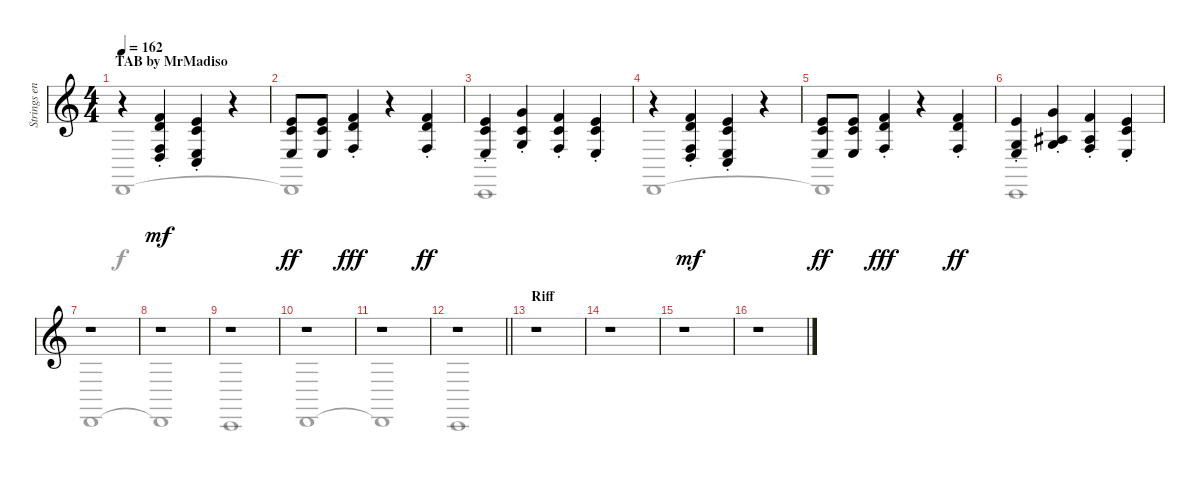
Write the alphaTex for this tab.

\track ("Strings ensemble" "Strings en") {instrument stringensemble1}
\staff {score}
\tuning (E4 B3 G3 D3 G2 C2) {hide}
\voice
\ts (4 4)
\section ("" "TAB by MrMadiso")
\tempo 162
\clef g2
\ks c
r.4{dy mf instrument stringensemble1} (6.2{st} 7.3{st} 3.4{st} 7.5{st}).4 (0.1{st} 5.3{st} 2.4{st} 5.5{st}).4 r.4 |
(0.1 1.2 2.4).8{dy ff} (0.1 1.2 2.4).8 (1.1{st} 3.2{st} 3.4{st}).4{dy fff} r.4 (1.1{st} 3.2{st} 3.4{st}).4{dy ff} |
(0.1{st} 1.2{st} 2.4{st}).4 (3.1{st} 1.2{st} 0.3{st}).4 (1.1{st} 1.2{st} 3.4{st}).4 (0.1{st} 1.2{st} 2.4{st}).4 |
r.4 (6.2{st} 7.3{st} 3.4{st} 7.5{st}).4{dy mf} (0.1{st} 5.3{st} 2.4{st} 5.5{st}).4 r.4 |
(0.1 1.2 2.4).8{dy ff} (0.1 1.2 2.4).8 (1.1{st} 3.2{st} 3.4{st}).4{dy fff} r.4 (1.1{st} 3.2{st} 3.4{st}).4{dy ff} |
(0.1{st} 0.3{st} 2.4{st}).4 (3.1{st} 3.3{st} 5.4{st}).4 (1.1{st} 3.3{st} 3.4{st}).4 (0.1{st} 1.2{st} 2.4{st}).4 |
r.1 |
r.1 |
r.1 |
r.1 |
r.1 |
\barLineRight lightlight
r.1 |
\section ("" "Riff")
r.1 |
r.1 |
r.1 |
r.1
\voice
\clef g2
\ottava regular
\simile none
\ks c
2.6.1{dy f} |
2.6{t}.1 |
0.6.1 |
2.6.1 |
2.6{t}.1 |
0.6.1 |
2.6.1 |
2.6{t}.1 |
0.6.1 |
2.6.1 |
2.6{t}.1 |
\barLineRight lightlight
0.6.1 |
|
|
|
